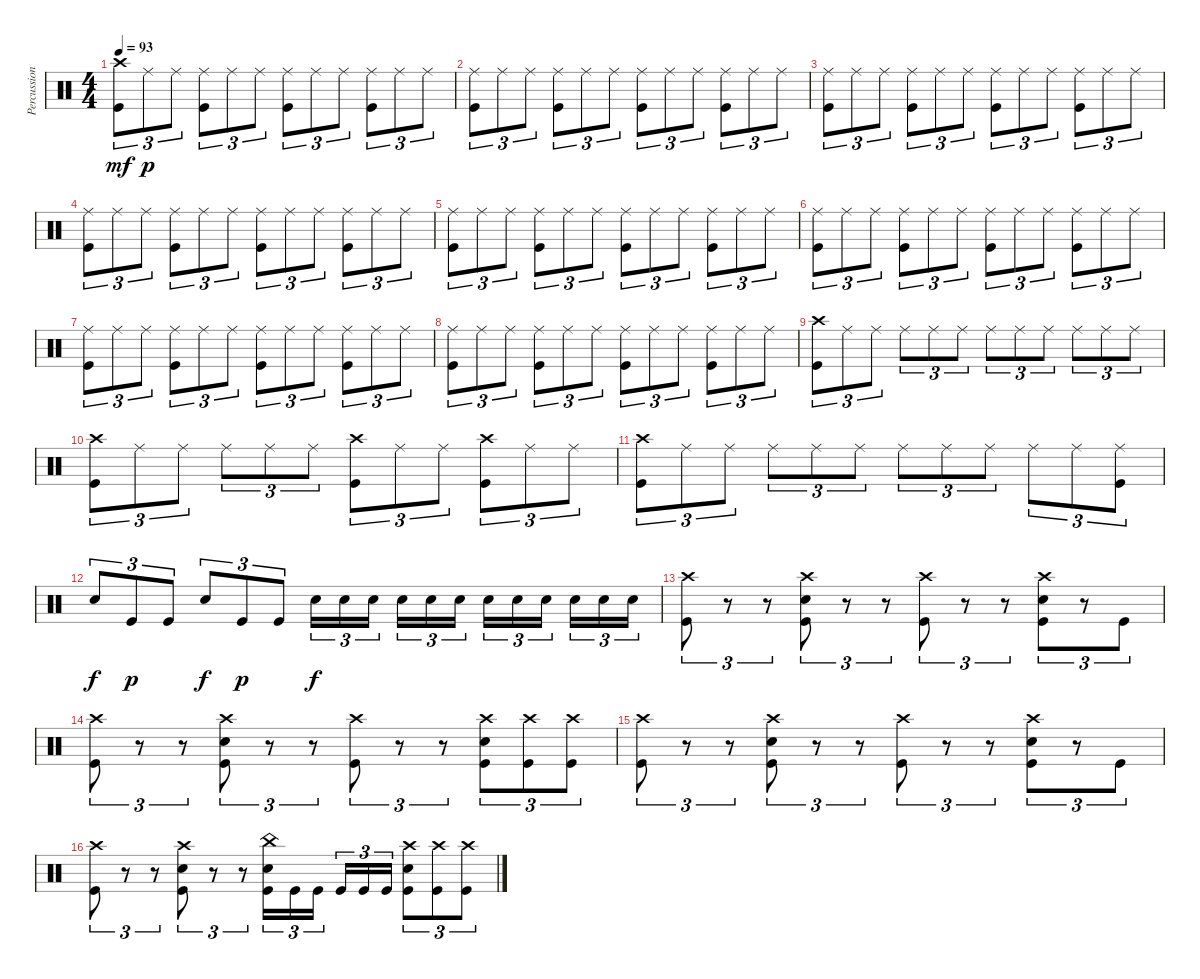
\track ("Percussion" "Percussion") {instrument percussion}
\staff {score}
\articulation defaults
\ts (4 4)
\tempo 93
\clef neutral
\ks c
("Crash high (hit)" "Kick (hit)").8{tu (3 2) dy mf} "Ride (middle)".8{tu (3 2) dy p} "Ride (middle)".8{tu (3 2)} ("Ride (middle)" "Kick (hit)").8{tu (3 2)} "Ride (middle)".8{tu (3 2)} "Ride (middle)".8{tu (3 2)} ("Ride (middle)" "Kick (hit)").8{tu (3 2)} "Ride (middle)".8{tu (3 2)} "Ride (middle)".8{tu (3 2)} ("Ride (middle)" "Kick (hit)").8{tu (3 2)} "Ride (middle)".8{tu (3 2)} "Ride (middle)".8{tu (3 2)} |
("Ride (middle)" "Kick (hit)").8{tu (3 2)} "Ride (middle)".8{tu (3 2)} "Ride (middle)".8{tu (3 2)} ("Ride (middle)" "Kick (hit)").8{tu (3 2)} "Ride (middle)".8{tu (3 2)} "Ride (middle)".8{tu (3 2)} ("Ride (middle)" "Kick (hit)").8{tu (3 2)} "Ride (middle)".8{tu (3 2)} "Ride (middle)".8{tu (3 2)} ("Ride (middle)" "Kick (hit)").8{tu (3 2)} "Ride (middle)".8{tu (3 2)} "Ride (middle)".8{tu (3 2)} |
("Ride (middle)" "Kick (hit)").8{tu (3 2)} "Ride (middle)".8{tu (3 2)} "Ride (middle)".8{tu (3 2)} ("Ride (middle)" "Kick (hit)").8{tu (3 2)} "Ride (middle)".8{tu (3 2)} "Ride (middle)".8{tu (3 2)} ("Ride (middle)" "Kick (hit)").8{tu (3 2)} "Ride (middle)".8{tu (3 2)} "Ride (middle)".8{tu (3 2)} ("Ride (middle)" "Kick (hit)").8{tu (3 2)} "Ride (middle)".8{tu (3 2)} "Ride (middle)".8{tu (3 2)} |
("Ride (middle)" "Kick (hit)").8{tu (3 2)} "Ride (middle)".8{tu (3 2)} "Ride (middle)".8{tu (3 2)} ("Ride (middle)" "Kick (hit)").8{tu (3 2)} "Ride (middle)".8{tu (3 2)} "Ride (middle)".8{tu (3 2)} ("Ride (middle)" "Kick (hit)").8{tu (3 2)} "Ride (middle)".8{tu (3 2)} "Ride (middle)".8{tu (3 2)} ("Ride (middle)" "Kick (hit)").8{tu (3 2)} "Ride (middle)".8{tu (3 2)} "Ride (middle)".8{tu (3 2)} |
("Ride (middle)" "Kick (hit)").8{tu (3 2)} "Ride (middle)".8{tu (3 2)} "Ride (middle)".8{tu (3 2)} ("Ride (middle)" "Kick (hit)").8{tu (3 2)} "Ride (middle)".8{tu (3 2)} "Ride (middle)".8{tu (3 2)} ("Ride (middle)" "Kick (hit)").8{tu (3 2)} "Ride (middle)".8{tu (3 2)} "Ride (middle)".8{tu (3 2)} ("Ride (middle)" "Kick (hit)").8{tu (3 2)} "Ride (middle)".8{tu (3 2)} "Ride (middle)".8{tu (3 2)} |
("Ride (middle)" "Kick (hit)").8{tu (3 2)} "Ride (middle)".8{tu (3 2)} "Ride (middle)".8{tu (3 2)} ("Ride (middle)" "Kick (hit)").8{tu (3 2)} "Ride (middle)".8{tu (3 2)} "Ride (middle)".8{tu (3 2)} ("Ride (middle)" "Kick (hit)").8{tu (3 2)} "Ride (middle)".8{tu (3 2)} "Ride (middle)".8{tu (3 2)} ("Ride (middle)" "Kick (hit)").8{tu (3 2)} "Ride (middle)".8{tu (3 2)} "Ride (middle)".8{tu (3 2)} |
("Ride (middle)" "Kick (hit)").8{tu (3 2)} "Ride (middle)".8{tu (3 2)} "Ride (middle)".8{tu (3 2)} ("Ride (middle)" "Kick (hit)").8{tu (3 2)} "Ride (middle)".8{tu (3 2)} "Ride (middle)".8{tu (3 2)} ("Ride (middle)" "Kick (hit)").8{tu (3 2)} "Ride (middle)".8{tu (3 2)} "Ride (middle)".8{tu (3 2)} ("Ride (middle)" "Kick (hit)").8{tu (3 2)} "Ride (middle)".8{tu (3 2)} "Ride (middle)".8{tu (3 2)} |
("Ride (middle)" "Kick (hit)").8{tu (3 2)} "Ride (middle)".8{tu (3 2)} "Ride (middle)".8{tu (3 2)} ("Ride (middle)" "Kick (hit)").8{tu (3 2)} "Ride (middle)".8{tu (3 2)} "Ride (middle)".8{tu (3 2)} ("Ride (middle)" "Kick (hit)").8{tu (3 2)} "Ride (middle)".8{tu (3 2)} "Ride (middle)".8{tu (3 2)} ("Ride (middle)" "Kick (hit)").8{tu (3 2)} "Ride (middle)".8{tu (3 2)} "Ride (middle)".8{tu (3 2)} |
("Crash high (hit)" "Kick (hit)").8{tu (3 2)} "Ride (middle)".8{tu (3 2)} "Ride (middle)".8{tu (3 2)} "Ride (middle)".8{tu (3 2)} "Ride (middle)".8{tu (3 2)} "Ride (middle)".8{tu (3 2)} "Ride (middle)".8{tu (3 2)} "Ride (middle)".8{tu (3 2)} "Ride (middle)".8{tu (3 2)} "Ride (middle)".8{tu (3 2)} "Ride (middle)".8{tu (3 2)} "Ride (middle)".8{tu (3 2)} |
("Crash high (hit)" "Kick (hit)").8{tu (3 2)} "Ride (middle)".8{tu (3 2)} "Ride (middle)".8{tu (3 2)} "Ride (middle)".8{tu (3 2)} "Ride (middle)".8{tu (3 2)} "Ride (middle)".8{tu (3 2)} ("Crash high (hit)" "Kick (hit)").8{tu (3 2)} "Ride (middle)".8{tu (3 2)} "Ride (middle)".8{tu (3 2)} ("Crash high (hit)" "Kick (hit)").8{tu (3 2)} "Ride (middle)".8{tu (3 2)} "Ride (middle)".8{tu (3 2)} |
("Crash high (hit)" "Kick (hit)").8{tu (3 2)} "Ride (middle)".8{tu (3 2)} "Ride (middle)".8{tu (3 2)} "Ride (middle)".8{tu (3 2)} "Ride (middle)".8{tu (3 2)} "Ride (middle)".8{tu (3 2)} "Ride (middle)".8{tu (3 2)} "Ride (middle)".8{tu (3 2)} "Ride (middle)".8{tu (3 2)} "Ride (middle)".8{tu (3 2)} "Ride (middle)".8{tu (3 2)} ("Ride (middle)" "Kick (hit)").8{tu (3 2)} |
"Snare (hit) 2".8{tu (3 2) dy f} "Kick (hit)".8{tu (3 2) dy p} "Kick (hit)".8{tu (3 2)} "Snare (hit) 2".8{tu (3 2) dy f} "Kick (hit)".8{tu (3 2) dy p} "Kick (hit)".8{tu (3 2)} "Snare (hit) 2".16{tu (3 2) dy f} "Snare (hit) 2".16{tu (3 2)} "Snare (hit) 2".16{tu (3 2) beam splitsecondary} "Snare (hit) 2".16{tu (3 2)} "Snare (hit) 2".16{tu (3 2)} "Snare (hit) 2".16{tu (3 2)} "Snare (hit) 2".16{tu (3 2)} "Snare (hit) 2".16{tu (3 2)} "Snare (hit) 2".16{tu (3 2) beam splitsecondary} "Snare (hit) 2".16{tu (3 2)} "Snare (hit) 2".16{tu (3 2)} "Snare (hit) 2".16{tu (3 2)} |
("Crash high (hit)" "Kick (hit)").8{tu (3 2)} r.8{tu (3 2)} r.8{tu (3 2)} ("Crash high (hit)" "Snare (hit) 2" "Kick (hit)").8{tu (3 2)} r.8{tu (3 2)} r.8{tu (3 2)} ("Crash high (hit)" "Kick (hit)").8{tu (3 2)} r.8{tu (3 2)} r.8{tu (3 2)} ("Crash high (hit)" "Snare (hit) 2" "Kick (hit)").8{tu (3 2)} r.8{tu (3 2)} "Kick (hit)".8{tu (3 2)} |
("Crash high (hit)" "Kick (hit)").8{tu (3 2)} r.8{tu (3 2)} r.8{tu (3 2)} ("Crash high (hit)" "Snare (hit) 2" "Kick (hit)").8{tu (3 2)} r.8{tu (3 2)} r.8{tu (3 2)} ("Crash high (hit)" "Kick (hit)").8{tu (3 2)} r.8{tu (3 2)} r.8{tu (3 2)} ("Crash high (hit)" "Snare (hit) 2" "Kick (hit)").8{tu (3 2)} ("Crash high (hit)" "Kick (hit)").8{tu (3 2)} ("Crash high (hit)" "Kick (hit)").8{tu (3 2)} |
("Crash high (hit)" "Kick (hit)").8{tu (3 2)} r.8{tu (3 2)} r.8{tu (3 2)} ("Crash high (hit)" "Snare (hit) 2" "Kick (hit)").8{tu (3 2)} r.8{tu (3 2)} r.8{tu (3 2)} ("Crash high (hit)" "Kick (hit)").8{tu (3 2)} r.8{tu (3 2)} r.8{tu (3 2)} ("Crash high (hit)" "Snare (hit) 2" "Kick (hit)").8{tu (3 2)} r.8{tu (3 2)} "Kick (hit)".8{tu (3 2)} |
("Crash high (hit)" "Kick (hit)").8{tu (3 2)} r.8{tu (3 2)} r.8{tu (3 2)} ("Crash high (hit)" "Snare (hit) 2" "Kick (hit)").8{tu (3 2)} r.8{tu (3 2)} r.8{tu (3 2)} ("China (hit)" "Snare (hit) 2" "Kick (hit)").16{tu (3 2)} "Kick (hit)".16{tu (3 2)} "Kick (hit)".16{tu (3 2) beam splitsecondary} "Kick (hit)".16{tu (3 2)} "Kick (hit)".16{tu (3 2)} "Kick (hit)".16{tu (3 2)} ("Crash high (hit)" "Snare (hit) 2" "Kick (hit)").8{tu (3 2)} ("Crash high (hit)" "Kick (hit)").8{tu (3 2)} ("Crash high (hit)" "Kick (hit)").8{tu (3 2)}
